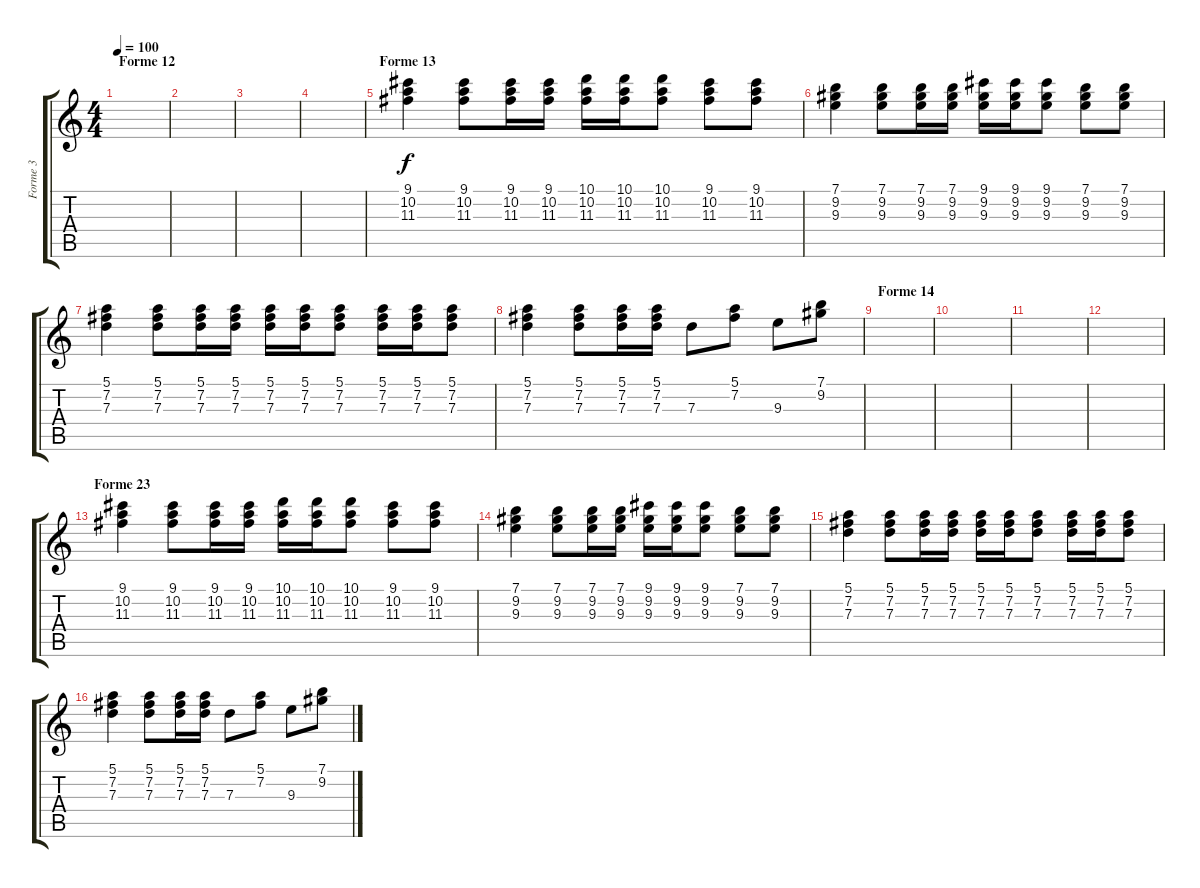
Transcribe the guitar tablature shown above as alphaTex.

\track ("Forme 3" "Forme 3") {instrument acousticguitarsteel}
\staff {score tabs}
\tuning (E4 B3 G3 D3 A2 E2) {hide}
\ts (4 4)
\section ("" "Forme 12")
\tempo 100
\clef g2
\ks c
|
|
|
|
\section ("" "Forme 13")
(9.1 10.2 11.3).4 (9.1 10.2 11.3).8 (9.1 10.2 11.3).16 (9.1 10.2 11.3).16 (10.1 10.2 11.3).16 (10.1 10.2 11.3).16 (10.1 10.2 11.3).8 (9.1 10.2 11.3).8 (9.1 10.2 11.3).8 |
(7.1 9.2 9.3).4 (7.1 9.2 9.3).8 (7.1 9.2 9.3).16 (7.1 9.2 9.3).16 (9.1 9.2 9.3).16 (9.1 9.2 9.3).16 (9.1 9.2 9.3).8 (7.1 9.2 9.3).8 (7.1 9.2 9.3).8 |
(5.1 7.2 7.3).4 (5.1 7.2 7.3).8 (5.1 7.2 7.3).16 (5.1 7.2 7.3).16 (5.1 7.2 7.3).16 (5.1 7.2 7.3).16 (5.1 7.2 7.3).8 (5.1 7.2 7.3).16 (5.1 7.2 7.3).16 (5.1 7.2 7.3).8 |
(5.1 7.2 7.3).4 (5.1 7.2 7.3).8 (5.1 7.2 7.3).16 (5.1 7.2 7.3).16 7.3.8 (5.1 7.2).8 9.3.8 (7.1 9.2).8 |
\section ("" "Forme 14")
|
|
|
|
\section ("" "Forme 23")
(9.1 10.2 11.3).4 (9.1 10.2 11.3).8 (9.1 10.2 11.3).16 (9.1 10.2 11.3).16 (10.1 10.2 11.3).16 (10.1 10.2 11.3).16 (10.1 10.2 11.3).8 (9.1 10.2 11.3).8 (9.1 10.2 11.3).8 |
(7.1 9.2 9.3).4 (7.1 9.2 9.3).8 (7.1 9.2 9.3).16 (7.1 9.2 9.3).16 (9.1 9.2 9.3).16 (9.1 9.2 9.3).16 (9.1 9.2 9.3).8 (7.1 9.2 9.3).8 (7.1 9.2 9.3).8 |
(5.1 7.2 7.3).4 (5.1 7.2 7.3).8 (5.1 7.2 7.3).16 (5.1 7.2 7.3).16 (5.1 7.2 7.3).16 (5.1 7.2 7.3).16 (5.1 7.2 7.3).8 (5.1 7.2 7.3).16 (5.1 7.2 7.3).16 (5.1 7.2 7.3).8 |
(5.1 7.2 7.3).4 (5.1 7.2 7.3).8 (5.1 7.2 7.3).16 (5.1 7.2 7.3).16 7.3.8 (5.1 7.2).8 9.3.8 (7.1 9.2).8
